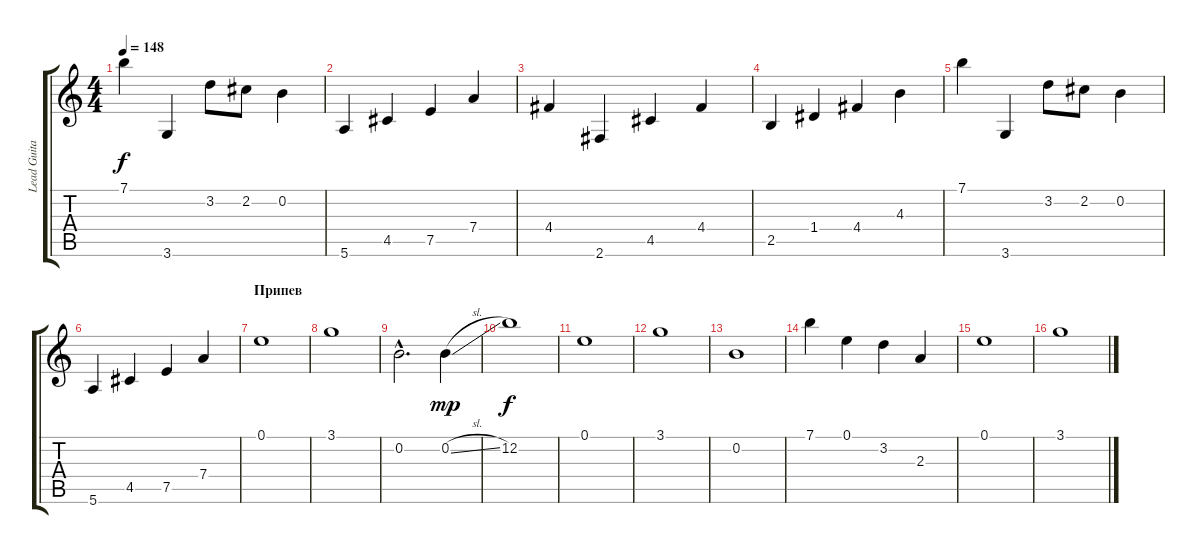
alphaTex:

\track ("Lead Guitar" "Lead Guita") {instrument electricguitarclean}
\staff {score tabs}
\tuning (E4 B3 G3 D3 A2 E2) {hide}
\ts (4 4)
\tempo 148
\clef g2
\ks c
7.1.4{dy f} 3.6.4 3.2.8 2.2.8 0.2.4 |
5.6.4 4.5.4 7.5.4 7.4.4 |
4.4.4{instrument electricguitarclean} 2.6.4 4.5.4 4.4.4 |
2.5.4 1.4.4 4.4.4 4.3.4 |
7.1.4 3.6.4 3.2.8 2.2.8 0.2.4 |
5.6.4 4.5.4 7.5.4 7.4.4 |
\section ("" "Припев")
0.1.1{volume 6 instrument distortionguitar} |
3.1.1 |
0.2{hac}.2{d} 0.2{sl}.4{dy mp} |
12.2.1{dy f} |
0.1.1 |
3.1.1 |
0.2.1 |
7.1.4 0.1.4 3.2.4 2.3.4 |
0.1.1 |
3.1.1
